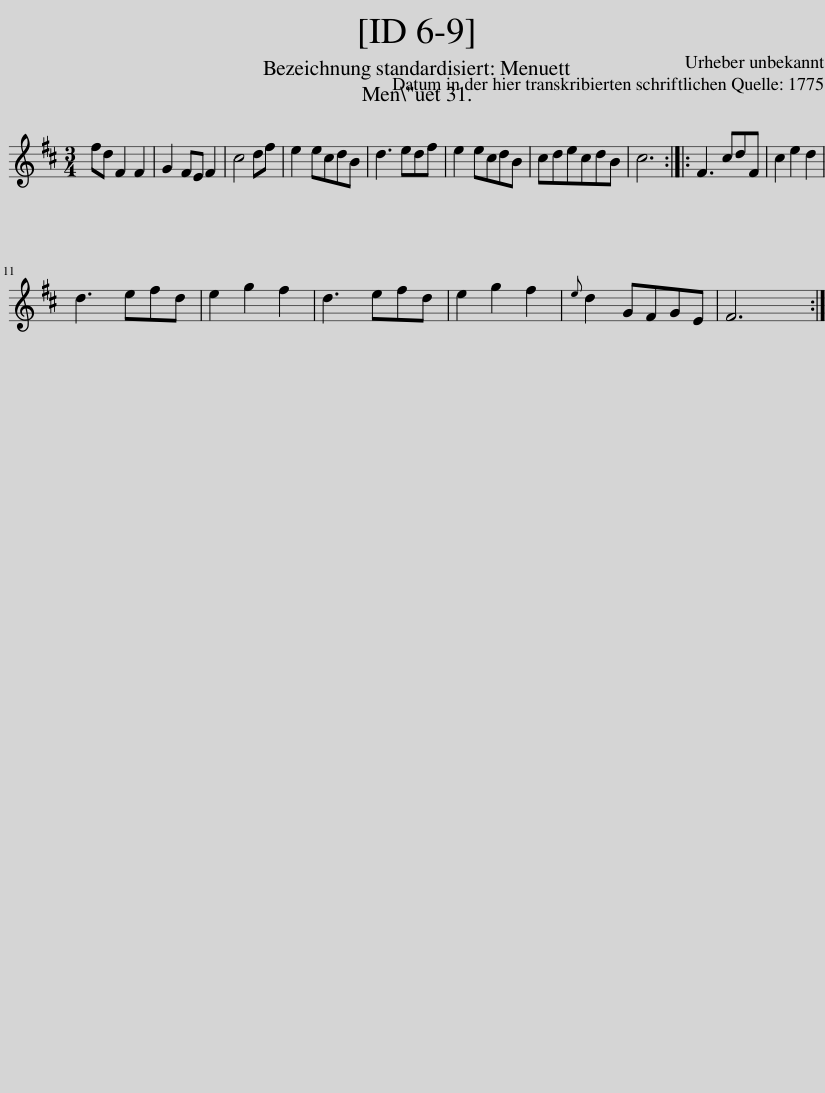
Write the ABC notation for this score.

X:1
L:1/8
M:3/4
I:linebreak $
K:D
V:1 treble
V:1
 fd F2 F2 | G2 FE F2 | c4 df | e2 ecdB | d3 edf | %5
 e2 ecdB | cdecdB | c6 :: F3 cdF | c2 e2 d2 |$ %10
 d3 efd | e2 g2 f2 | d3 efd | e2 g2 f2 |{e} d2 GFGE | %15
 F6 :| %16
